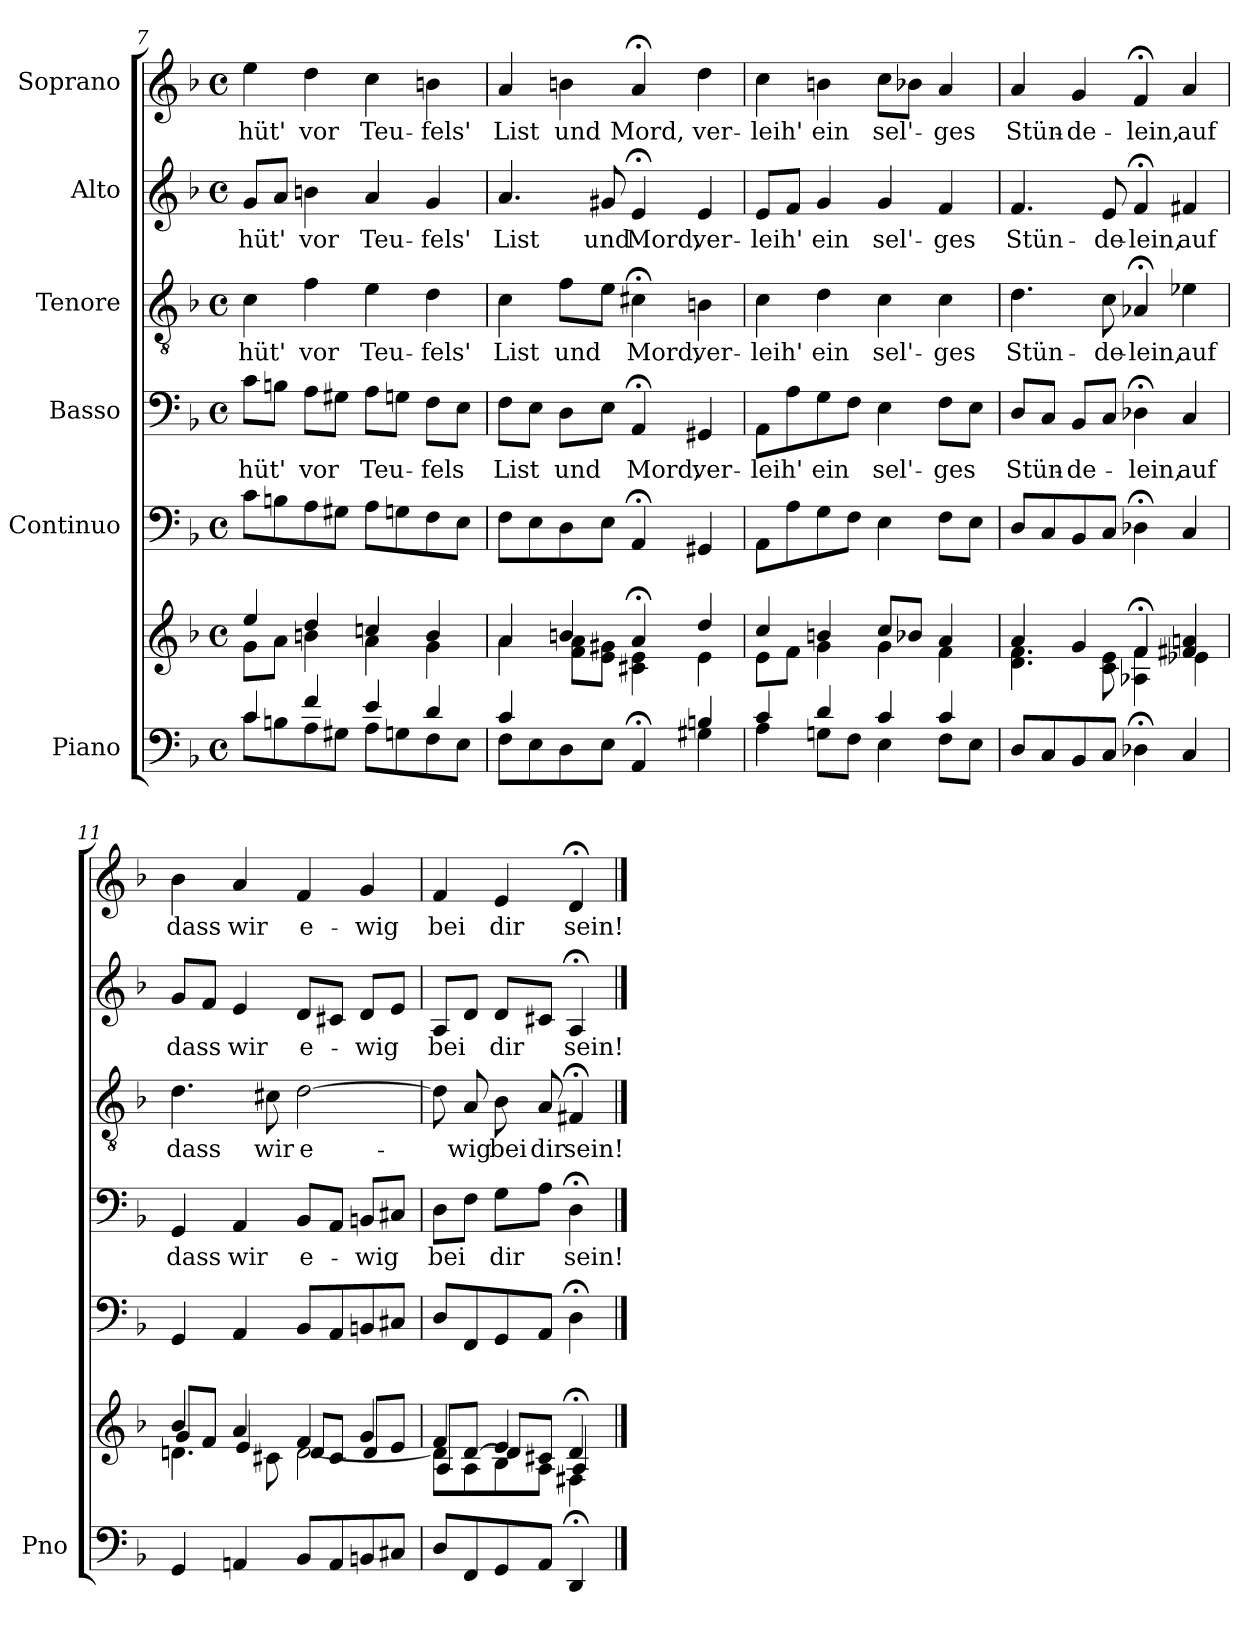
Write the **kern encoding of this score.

**kern	**kern	**kern	**kern	**text	**kern	**text	**kern	**text	**kern	**text
*part6	*part6	*part5	*part4	*part4	*part3	*part3	*part2	*part2	*part1	*part1
*staff7	*staff6	*staff5	*staff4	*staff4	*staff3	*staff3	*staff2	*staff2	*staff1	*staff1
*I"Piano	*	*I"Continuo	*I"Basso	*	*I"Tenore	*	*I"Alto	*	*I"Soprano	*
*I'Pno	*	*	*	*	*	*	*	*	*	*
*clefF4	*clefG2	*clefF4	*clefF4	*	*clefGv2	*	*clefG2	*	*clefG2	*
*k[b-]	*k[b-]	*k[b-]	*k[b-]	*	*k[b-]	*	*k[b-]	*	*k[b-]	*
*M4/4	*M4/4	*M4/4	*M4/4	*	*M4/4	*	*M4/4	*	*M4/4	*
*met(c)	*met(c)	*met(c)	*met(c)	*	*met(c)	*	*met(c)	*	*met(c)	*
=7	=7	=7	=7	=7	=7	=7	=7	=7	=7	=7
*^	*^	*	*	*	*	*	*	*	*	*
!	!	!	!	!	!	!LO:LY:b	!	!LO:LY:b	!	!LO:LY:b	!	!LO:LY:b
4c/	8c\L	4ee/	8g\L	8c\L	8c\L	hüt'	4c\	hüt'	8g/L	hüt'	4ee\	hüt'
.	8Bn\	.	8a\J	8Bn\	8Bn\J	.	.	.	8a/J	.	.	.
!	!	!	!	!	!	!LO:LY:b	!	!LO:LY:b	!	!LO:LY:b	!	!LO:LY:b
4f/	8A\	4dd/	4bn\	8A\	8A\L	vor	4f\	vor	4bn\	vor	4dd\	vor
.	8G#X\J	.	.	8G#X\J	8G#X\J	.	.	.	.	.	.	.
!	!	!	!	!	!	!LO:LY:b	!	!LO:LY:b	!	!LO:LY:b	!	!LO:LY:b
4e/	8A\L	4ccn/	4a\	8A\L	8A\L	Teu-	4e\	Teu-	4a/	Teu-	4cc\	Teu-
.	8Gn\	.	.	8Gn\	8Gn\J	.	.	.	.	.	.	.
!	!	!	!	!	!	!LO:LY:b	!	!LO:LY:b	!	!LO:LY:b	!	!LO:LY:b
4d/	8F\	4b/	4g\	8F\	8F\L	-fels	4d\	fels'	4g/	fels'	4bn\	fels'
.	8E\J	.	.	8E\J	8E\J	.	.	.	.	.	.	.
=8	=8	=8	=8	=8	=8	=8	=8	=8	=8	=8	=8	=8
!	!	!	!	!	!	!LO:LY:b	!	!LO:LY:b	!	!LO:LY:b	!	!LO:LY:b
4c/	8F\L	4a/	4a\	8F\L	8F\L	List	4c\	List	4.a/	List	4a/	List
.	8E\	.	.	8E\	8E\J	.	.	.	.	.	.	.
!	!	!	!	!	!	!LO:LY:b	!	!LO:LY:b	!	!	!	!LO:LY:b
4ryy	8D\	4bn/	8f\ 8a\L	8D\	8D\L	und	8f\L	und	.	.	4bn\	und
!	!	!	!	!	!	!	!	!	!	!LO:LY:b	!	!
.	8E\J	.	8e\ 8g#X\J	8E\J	8E\J	.	8e\J	.	8g#X/	und	.	.
!	!	!	!	!	!	!LO:LY:b	!	!LO:LY:b	!	!LO:LY:b	!	!LO:LY:b
4AA;/	4ryy	4a;</	4c#X\ 4e\	4AA;</	4AA;</	Mord,	4c#X;<\	Mord,	4e;</	Mord,	4a;</	Mord,
!	!	!	!	!	!	!LO:LY:b	!	!LO:LY:b	!	!LO:LY:b	!	!LO:LY:b
4Bn/	4G#X\	4dd/	4e\	4GG#X/	4GG#X/	ver-	4Bn\	ver-	4e/	ver-	4dd\	ver-
=9	=9	=9	=9	=9	=9	=9	=9	=9	=9	=9	=9	=9
!	!	!	!	!	!	!LO:LY:b	!	!LO:LY:b	!	!LO:LY:b	!	!LO:LY:b
4c/	4A\	4cc/	8e\L	8AA\L	8AA\L	leih'	4c\	leih'	8e/L	leih'	4cc\	leih'
.	.	.	8f\J	8A\	8A\	.	.	.	8f/J	.	.	.
!	!	!	!	!	!	!LO:LY:b	!	!LO:LY:b	!	!LO:LY:b	!	!LO:LY:b
4d/	8Gn\L	4bn/	4g\	8G\	8G\	ein	4d\	ein	4g/	ein	4bn\	ein
.	8F\J	.	.	8F\J	8F\J	.	.	.	.	.	.	.
!	!	!	!	!	!	!LO:LY:b	!	!LO:LY:b	!	!LO:LY:b	!	!LO:LY:b
4c/	4E\	8cc/L	4g\	4E\	4E\	sel'-	4c\	sel'-	4g/	sel'-	8cc\L	sel'-
.	.	8b-X/J	.	.	.	.	.	.	.	.	8b-X\J	.
!	!	!	!	!	!	!LO:LY:b	!	!LO:LY:b	!	!LO:LY:b	!	!LO:LY:b
4c/	8F\L	4a/	4f\	8F\L	8F\L	ges	4c\	ges	4f/	ges	4a/	-ges
.	8E\J	.	.	8E\J	8E\J	.	.	.	.	.	.	.
=10	=10	=10	=10	=10	=10	=10	=10	=10	=10	=10	=10	=10
!	!	!	!	!	!	!LO:LY:b	!	!LO:LY:b	!	!LO:LY:b	!	!LO:LY:b
*v	*v	*	*	*	*	*	*	*	*	*	*	*
8D/L	4a/	4.d\ 4.f\	8D/L	8D/L	Stün-	4.d\	Stün-	4.f/	Stün-	4a/	Stün-
8C/	.	.	8C/	8C/J	.	.	.	.	.	.	.
!	!	!	!	!	!LO:LY:b	!	!	!	!	!	!LO:LY:b
8BB-/	4g/	.	8BB-/	8BB-/L	de-	.	.	.	.	4g/	de-
!	!	!	!	!	!	!	!LO:LY:b	!	!LO:LY:b	!	!
8C/J	.	8c\ 8e\	8C/J	8C/J	.	8c\	de-	8e/	de-	.	.
!	!	!	!	!	!LO:LY:b	!	!LO:LY:b	!	!LO:LY:b	!	!LO:LY:b
4D-X;\	4f;</	4A-X\ 4f\	4D-X;<\	4D-X;<\	-lein,	4A-X;</	lein,	4f;</	lein,	4f;</	lein,
!	!	!	!	!	!LO:LY:b	!	!LO:LY:b	!	!LO:LY:b	!	!LO:LY:b
4C/	4f#X/ 4an/	4e-X\	4C/	4C/	auf	4e-X\	auf	4f#X/	auf	4a/	auf
=11	=11	=11	=11	=11	=11	=11	=11	=11	=11	=11	=11
*	*	*^	*	*	*	*	*	*	*	*	*
!	!	!	!	!	!	!LO:LY:b	!	!LO:LY:b	!	!LO:LY:b	!	!LO:LY:b
4GG/	4b-/	4.dn\	8g/L	4GG/	4GG/	dass	4.d\	dass	8g/L	dass	4b-\	dass
.	.	.	8f/J	.	.	.	.	.	8f/J	.	.	.
!	!	!	!	!	!	!LO:LY:b	!	!	!	!LO:LY:b	!	!LO:LY:b
4AAn/	4a/	.	4e/	4AA/	4AA/	wir	.	.	4e/	wir	4a/	wir
!	!	!	!	!	!	!	!	!LO:LY:b	!	!	!	!
.	.	8c#X\	.	.	.	.	8c#X\	wir	.	.	.	.
!	!	!	!	!	!	!LO:LY:b	!	!LO:LY:b	!	!LO:LY:b	!	!LO:LY:b
8BB-/L	4f/	[2d\	8d/L	8BB-/L	8BB-/L	e-	[2d\	e-	8d/L	e-	4f/	e-
8AA/	.	.	8c#/J	8AA/	8AA/J	.	.	.	8c#X/J	.	.	.
!	!	!	!	!	!	!LO:LY:b	!	!	!	!LO:LY:b	!	!LO:LY:b
8BBn/	4g/	.	8d/L	8BBn/	8BBn/L	-wig	.	.	8d/L	-wig	4g/	wig
8C#X/J	.	.	8e/J	8C#X/J	8C#X/J	.	.	.	8e/J	.	.	.
!!LO:PB:g=z
=12	=12	=12	=12	=12	=12	=12	=12	=12	=12	=12	=12	=12
!	!	!	!	!	!	!LO:LY:b	!	!	!	!LO:LY:b	!	!LO:LY:b
8D/L	4f/	8d\L]	8A/L	8D/L	8D\L	bei	8d\]	.	8A/L	bei	4f/	bei
!	!	!	!	!	!	!	!	!LO:LY:b	!	!	!	!
8FF/	.	8A\	[<8d/J	8FF/	8F\J	.	8A/	-wig	8d/J	.	.	.
!	!	!	!	!	!	!LO:LY:b	!	!LO:LY:b	!	!LO:LY:b	!	!LO:LY:b
8GG/	4e/	8B-\	8d/L]	8GG/	8G\L	dir	8B-\	bei	8d/L	dir	4e/	dir
!	!	!	!	!	!	!	!	!LO:LY:b	!	!	!	!
8AA/J	.	8A\J	8c#X/J	8AA/J	8A\J	.	8A/	dir	8c#X/J	.	.	.
!	!	!	!	!	!	!LO:LY:b	!	!LO:LY:b	!	!LO:LY:b	!	!LO:LY:b
4DD;/	4d;</	4F#X\	4A/	4D;<\	4D;<\	sein!	4F#X;</	sein!	4A;</	sein!	4d;</	sein!
*	*v	*v	*v	*	*	*	*	*	*	*	*	*
==	==	==	==	==	==	==	==	==	==	==
*-	*-	*-	*-	*-	*-	*-	*-	*-	*-	*-
